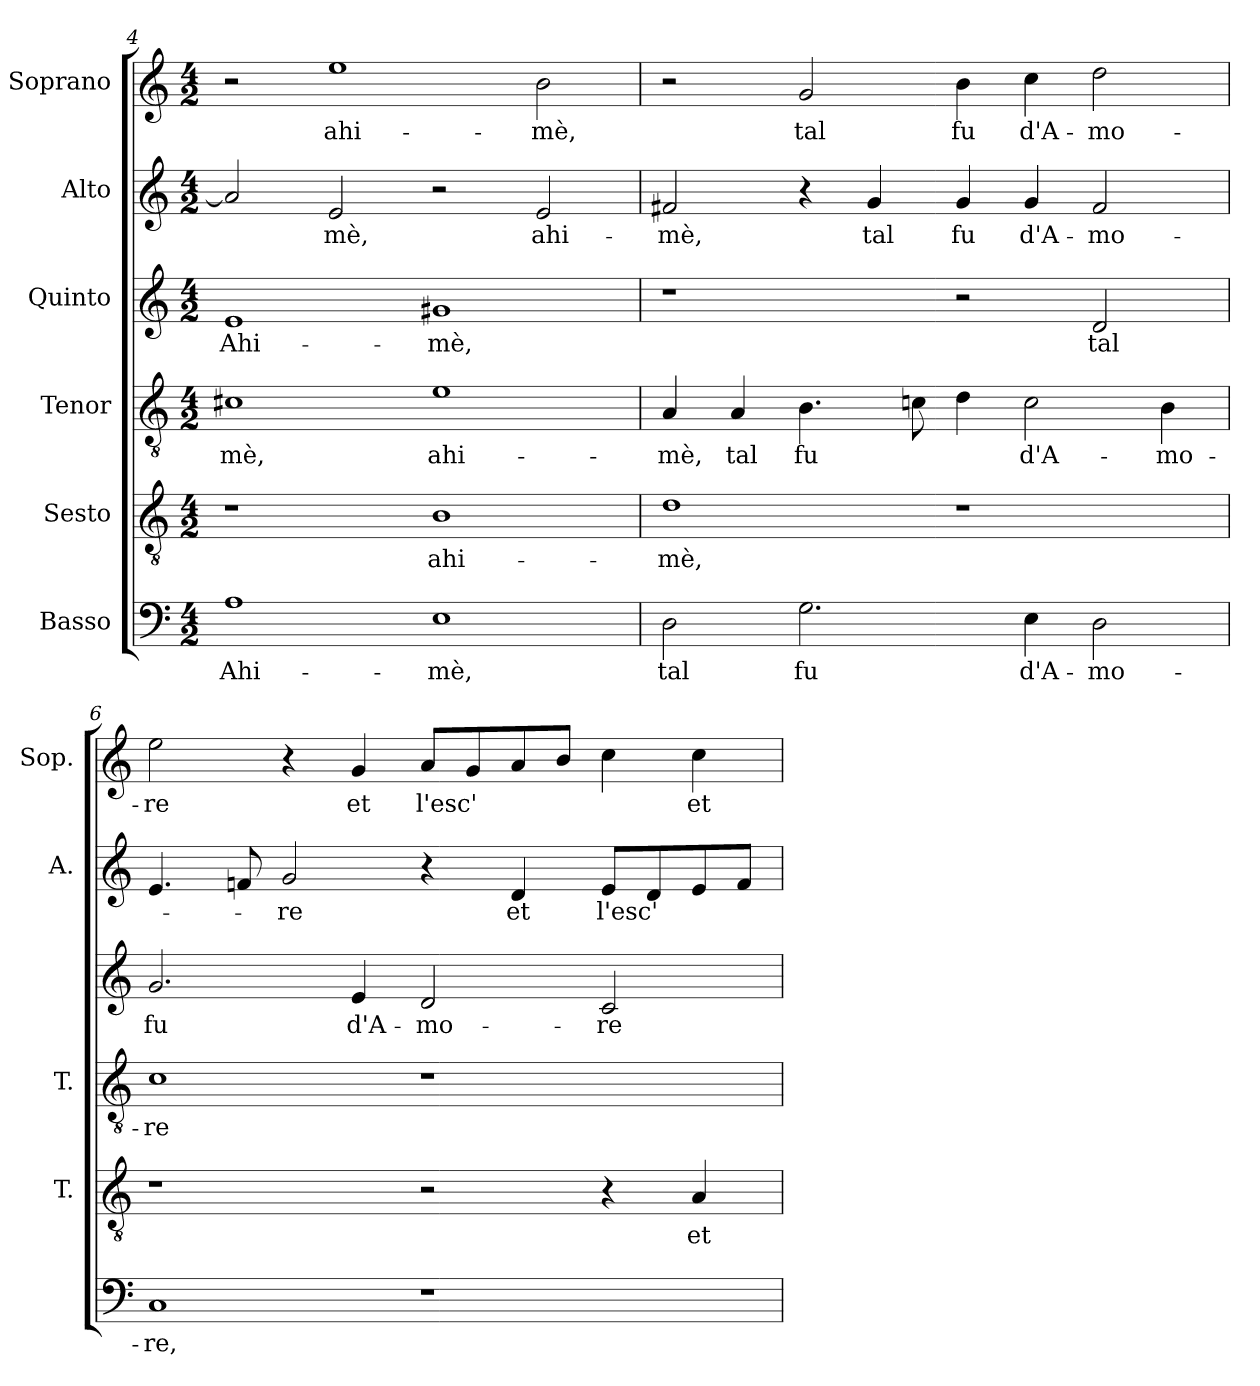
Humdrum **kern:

**kern	**text	**kern	**text	**kern	**text	**kern	**text	**kern	**text	**kern	**text
*part6	*part6	*part5	*part5	*part4	*part4	*part3	*part3	*part2	*part2	*part1	*part1
*staff6	*staff6	*staff5	*staff5	*staff4	*staff4	*staff3	*staff3	*staff2	*staff2	*staff1	*staff1
*I"Basso	*	*I"Sesto	*	*I"Tenor	*	*I"Quinto	*	*I"Alto	*	*I"Soprano	*
*	*	*I'T.	*	*I'T.	*	*	*	*I'A.	*	*I'Sop.	*
*clefF4	*	*clefGv2	*	*clefGv2	*	*clefG2	*	*clefG2	*	*clefG2	*
*	*	*ITrd7c12	*	*ITrd7c12	*	*	*	*	*	*	*
*k[]	*	*k[]	*	*k[]	*	*k[]	*	*k[]	*	*k[]	*
*C:	*	*C:	*	*C:	*	*C:	*	*C:	*	*C:	*
*M4/2	*	*M4/2	*	*M4/2	*	*M4/2	*	*M4/2	*	*M4/2	*
=4	=4	=4	=4	=4	=4	=4	=4	=4	=4	=4	=4
!	!LO:LY:b:color=#000000	!	!	!	!	!	!	!	!	!	!
!	!	!	!	!	!LO:LY:b:color=#000000	!	!	!	!	!	!
!	!	!	!	!	!	!	!LO:LY:b:color=#000000	!	!	!	!
1Ai	Ahi-	1r	.	1C#Xi	-mè,	1ei	Ahi-	2ai/]	.	2r	.
!	!	!	!	!	!	!	!	!	!LO:LY:b:color=#000000	!	!
!	!	!	!	!	!	!	!	!	!	!	!LO:LY:b:color=#000000
.	.	.	.	.	.	.	.	2ei/	-mè,	1eei	ahi-
!	!LO:LY:b:color=#000000	!	!	!	!	!	!	!	!	!	!
!	!	!	!LO:LY:b:color=#000000	!	!	!	!	!	!	!	!
!	!	!	!	!	!LO:LY:b:color=#000000	!	!	!	!	!	!
!	!	!	!	!	!	!	!LO:LY:b:color=#000000	!	!	!	!
1Ei	-mè,	1BBi	ahi-	1Ei	ahi-	1g#Xi	-mè,	2r	.	.	.
!	!	!	!	!	!	!	!	!	!LO:LY:b:color=#000000	!	!
!	!	!	!	!	!	!	!	!	!	!	!LO:LY:b:color=#000000
.	.	.	.	.	.	.	.	2ei/	ahi-	2bi\	-mè,
=5	=5	=5	=5	=5	=5	=5	=5	=5	=5	=5	=5
!	!LO:LY:b:color=#000000	!	!	!	!	!	!	!	!	!	!
!	!	!	!LO:LY:b:color=#000000	!	!	!	!	!	!	!	!
!	!	!	!	!	!LO:LY:b:color=#000000	!	!	!	!	!	!
!	!	!	!	!	!	!	!	!	!LO:LY:b:color=#000000	!	!
2Di\	tal	1Di	-mè,	4AAi/	-mè,	1r	.	2f#Xi/	-mè,	2r	.
!	!	!	!	!	!LO:LY:b:color=#000000	!	!	!	!	!	!
.	.	.	.	4AAi/	tal	.	.	.	.	.	.
!	!LO:LY:b:color=#000000	!	!	!	!	!	!	!	!	!	!
!	!	!	!	!	!LO:LY:b:color=#000000	!	!	!	!	!	!
!	!	!	!	!	!	!	!	!	!	!	!LO:LY:b:color=#000000
2.Gi\	fu	.	.	4.BBi\	fu	.	.	4r	.	2gi/	tal
!	!	!	!	!	!	!	!	!	!LO:LY:b:color=#000000	!	!
.	.	.	.	.	.	.	.	4gi/	tal	.	.
.	.	.	.	8Cni\	.	.	.	.	.	.	.
!	!	!	!	!	!	!	!	!	!LO:LY:b:color=#000000	!	!
!	!	!	!	!	!	!	!	!	!	!	!LO:LY:b:color=#000000
.	.	1r	.	4Di\	.	2r	.	4gi/	fu	4bi\	fu
!	!LO:LY:b:color=#000000	!	!	!	!	!	!	!	!	!	!
!	!	!	!	!	!LO:LY:b:color=#000000	!	!	!	!	!	!
!	!	!	!	!	!	!	!	!	!LO:LY:b:color=#000000	!	!
!	!	!	!	!	!	!	!	!	!	!	!LO:LY:b:color=#000000
4Ei\	d'A-	.	.	2Ci\	d'A-	.	.	4gi/	d'A-	4cci\	d'A-
!	!LO:LY:b:color=#000000	!	!	!	!	!	!	!	!	!	!
!	!	!	!	!	!	!	!LO:LY:b:color=#000000	!	!	!	!
!	!	!	!	!	!	!	!	!	!LO:LY:b:color=#000000	!	!
!	!	!	!	!	!	!	!	!	!	!	!LO:LY:b:color=#000000
2Di\	-mo-	.	.	.	.	2di/	tal	2f#i/	-mo-	2ddi\	-mo-
!	!	!	!	!	!LO:LY:b:color=#000000	!	!	!	!	!	!
.	.	.	.	4BBi\	-mo-	.	.	.	.	.	.
=6	=6	=6	=6	=6	=6	=6	=6	=6	=6	=6	=6
!	!LO:LY:b:color=#000000	!	!	!	!	!	!	!	!	!	!
!	!	!	!	!	!LO:LY:b:color=#000000	!	!	!	!	!	!
!	!	!	!	!	!	!	!LO:LY:b:color=#000000	!	!	!	!
!	!	!	!	!	!	!	!	!	!	!	!LO:LY:b:color=#000000
1Ci	-re,	1r	.	1Ci	-re	2.gi/	fu	4.ei/	.	2eei\	-re
.	.	.	.	.	.	.	.	8fni/	.	.	.
!	!	!	!	!	!	!	!	!	!LO:LY:b:color=#000000	!	!
.	.	.	.	.	.	.	.	2gi/	-re	4r	.
!	!	!	!	!	!	!	!LO:LY:b:color=#000000	!	!	!	!
!	!	!	!	!	!	!	!	!	!	!	!LO:LY:b:color=#000000
.	.	.	.	.	.	4ei/	d'A-	.	.	4gi/	et
!	!	!	!	!	!	!	!LO:LY:b:color=#000000	!	!	!	!
!	!	!	!	!	!	!	!	!	!	!	!LO:LY:b:color=#000000
1r	.	2r	.	1r	.	2di/	-mo-	4r	.	8ai/L	l'esc'
.	.	.	.	.	.	.	.	.	.	8gi/	.
!	!	!	!	!	!	!	!	!	!LO:LY:b:color=#000000	!	!
.	.	.	.	.	.	.	.	4di/	et	8ai/	.
.	.	.	.	.	.	.	.	.	.	8bi/J	.
!	!	!	!	!	!	!	!LO:LY:b:color=#000000	!	!	!	!
!	!	!	!	!	!	!	!	!	!LO:LY:b:color=#000000	!	!
.	.	4r	.	.	.	2ci/	-re	8ei/L	l'esc'	4cci\	.
.	.	.	.	.	.	.	.	8di/	.	.	.
!	!	!	!LO:LY:b:color=#000000	!	!	!	!	!	!	!	!
!	!	!	!	!	!	!	!	!	!	!	!LO:LY:b:color=#000000
.	.	4AAi/	et	.	.	.	.	8ei/	.	4cci\	et
.	.	.	.	.	.	.	.	8fi/J	.	.	.
=	=	=	=	=	=	=	=	=	=	=	=
*-	*-	*-	*-	*-	*-	*-	*-	*-	*-	*-	*-
